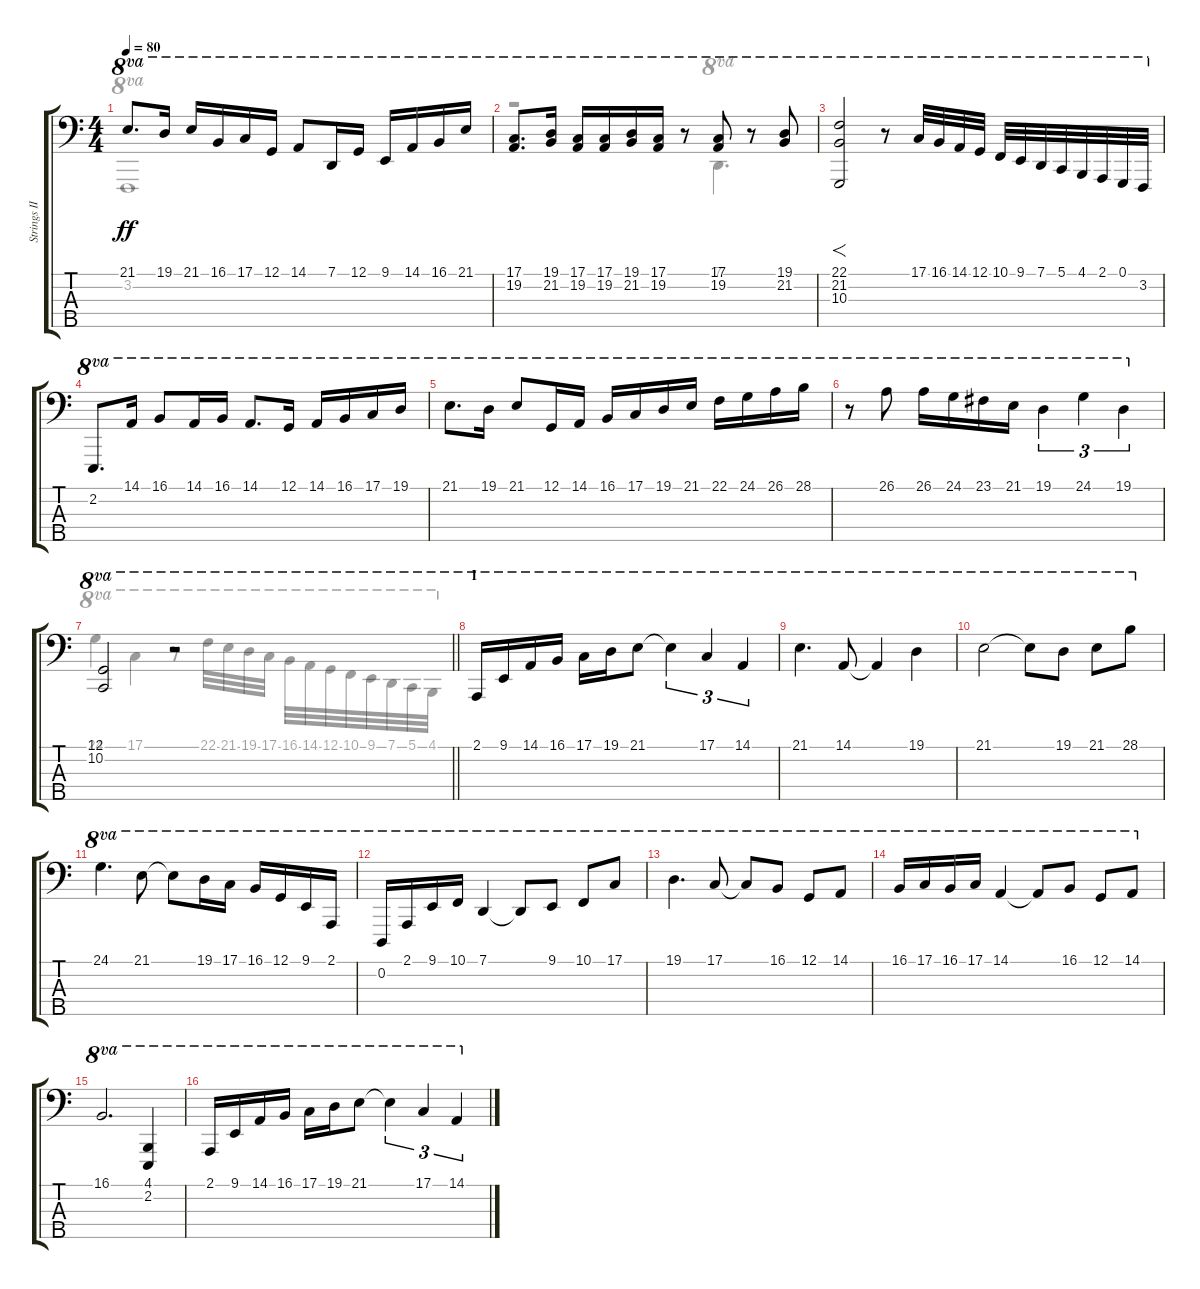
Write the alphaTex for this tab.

\track ("Strings II" "Strings II") {instrument stringensemble1}
\staff {score tabs}
\tuning (G2 D2 A1 E1 B0) {hide}
\voice
\ts (4 4)
\tempo 80
\clef f4
\ks c
21.1.8{d ot 8va dy ff} 19.1.16{ot 8va} 21.1.16{ot 8va} 16.1.16{ot 8va} 17.1.16{ot 8va} 12.1.16{ot 8va} 14.1.8{ot 8va} 7.1.16{ot 8va} 12.1.16{ot 8va} 9.1.16{ot 8va} 14.1.16{ot 8va} 16.1.16{ot 8va} 21.1.16{ot 8va} |
(17.1 19.2).8{d ot 8va} (19.1 21.2).16{ot 8va} (17.1 19.2).16{ot 8va} (17.1 19.2).16{ot 8va} (19.1 21.2).16{ot 8va} (17.1 19.2).16{ot 8va} r.8{ot 8va} (17.1 19.2).8{ot 8va} r.8{ot 8va} (19.1 21.2).8{ot 8va} |
(22.1 21.2 10.3).2{f ot 8va} r.8{ot 8va} 17.1.32{ot 8va} 16.1.32{ot 8va} 14.1.32{ot 8va} 12.1.32{ot 8va} 10.1.32{ot 8va} 9.1.32{ot 8va} 7.1.32{ot 8va} 5.1.32{ot 8va} 4.1.32{ot 8va} 2.1.32{ot 8va} 0.1.32{ot 8va} 3.2.32{ot 8va} |
2.2.8{d ot 8va} 14.1.16{ot 8va} 16.1.8{ot 8va} 14.1.16{ot 8va} 16.1.16{ot 8va} 14.1.8{d ot 8va} 12.1.16{ot 8va} 14.1.16{ot 8va} 16.1.16{ot 8va} 17.1.16{ot 8va} 19.1.16{ot 8va} |
21.1.8{d ot 8va} 19.1.16{ot 8va} 21.1.8{ot 8va} 12.1.16{ot 8va} 14.1.16{ot 8va} 16.1.16{ot 8va} 17.1.16{ot 8va} 19.1.16{ot 8va} 21.1.16{ot 8va} 22.1.16{ot 8va} 24.1.16{ot 8va} 26.1.16{ot 8va} 28.1.16{ot 8va} |
r.8{ot 8va} 26.1.8{ot 8va} 26.1.16{ot 8va} 24.1.16{ot 8va} 23.1.16{ot 8va} 21.1.16{ot 8va} 19.1.4{tu (3 2) ot 8va} 24.1.4{tu (3 2) ot 8va} 19.1.4{tu (3 2) ot 8va} |
\barLineRight lightlight
(12.1 10.2).2{ot 8va} r.2{ot 8va} |
\section ("" "I")
2.1.16{ot 8va} 9.1.16{ot 8va} 14.1.16{ot 8va} 16.1.16{ot 8va} 17.1.16{ot 8va} 19.1.16{ot 8va} 21.1.8{ot 8va} 21.1{t}.4{tu (3 2) ot 8va} 17.1.4{tu (3 2) ot 8va} 14.1.4{tu (3 2) ot 8va} |
21.1.4{d ot 8va} 14.1.8{ot 8va} 14.1{t}.4{ot 8va} 19.1.4{ot 8va} |
21.1.2{ot 8va} 21.1{t}.8{ot 8va} 19.1.8{ot 8va} 21.1.8{ot 8va} 28.1.8{ot 8va} |
24.1.4{d ot 8va} 21.1.8{ot 8va} 21.1{t}.8{ot 8va} 19.1.16{ot 8va} 17.1.16{ot 8va} 16.1.16{ot 8va} 12.1.16{ot 8va} 9.1.16{ot 8va} 2.1.16{ot 8va} |
0.2.16{ot 8va} 2.1.16{ot 8va} 9.1.16{ot 8va} 10.1.16{ot 8va} 7.1.4{ot 8va} 7.1{t}.8{ot 8va} 9.1.8{ot 8va} 10.1.8{ot 8va} 17.1.8{ot 8va} |
19.1.4{d ot 8va} 17.1.8{ot 8va} 17.1{t}.8{ot 8va} 16.1.8{ot 8va} 12.1.8{ot 8va} 14.1.8{ot 8va} |
16.1.16{ot 8va} 17.1.16{ot 8va} 16.1.16{ot 8va} 17.1.16{ot 8va} 14.1.4{ot 8va} 14.1{t}.8{ot 8va} 16.1.8{ot 8va} 12.1.8{ot 8va} 14.1.8{ot 8va} |
16.1.2{d ot 8va} (4.1 2.2).4{ot 8va} |
2.1.16{ot 8va} 9.1.16{ot 8va} 14.1.16{ot 8va} 16.1.16{ot 8va} 17.1.16{ot 8va} 19.1.16{ot 8va} 21.1.8{ot 8va} 21.1{t}.4{tu (3 2) ot 8va} 17.1.4{tu (3 2) ot 8va} 14.1.4{tu (3 2) ot 8va}
\voice
\clef f4
\ottava regular
\simile none
\ks c
3.2.1{ot 8va dy ff} |
r.2 r.8 7.1.4{d ot 8va} |
|
|
|
|
\barLineRight lightlight
24.1.4{ot 8va} 17.1.4{ot 8va} r.8{ot 8va} 22.1.32{ot 8va} 21.1.32{ot 8va} 19.1.32{ot 8va} 17.1.32{ot 8va} 16.1.32{ot 8va} 14.1.32{ot 8va} 12.1.32{ot 8va} 10.1.32{ot 8va} 9.1.32{ot 8va} 7.1.32{ot 8va} 5.1.32{ot 8va} 4.1.32{ot 8va} |
|
|
|
|
|
|
|
|
